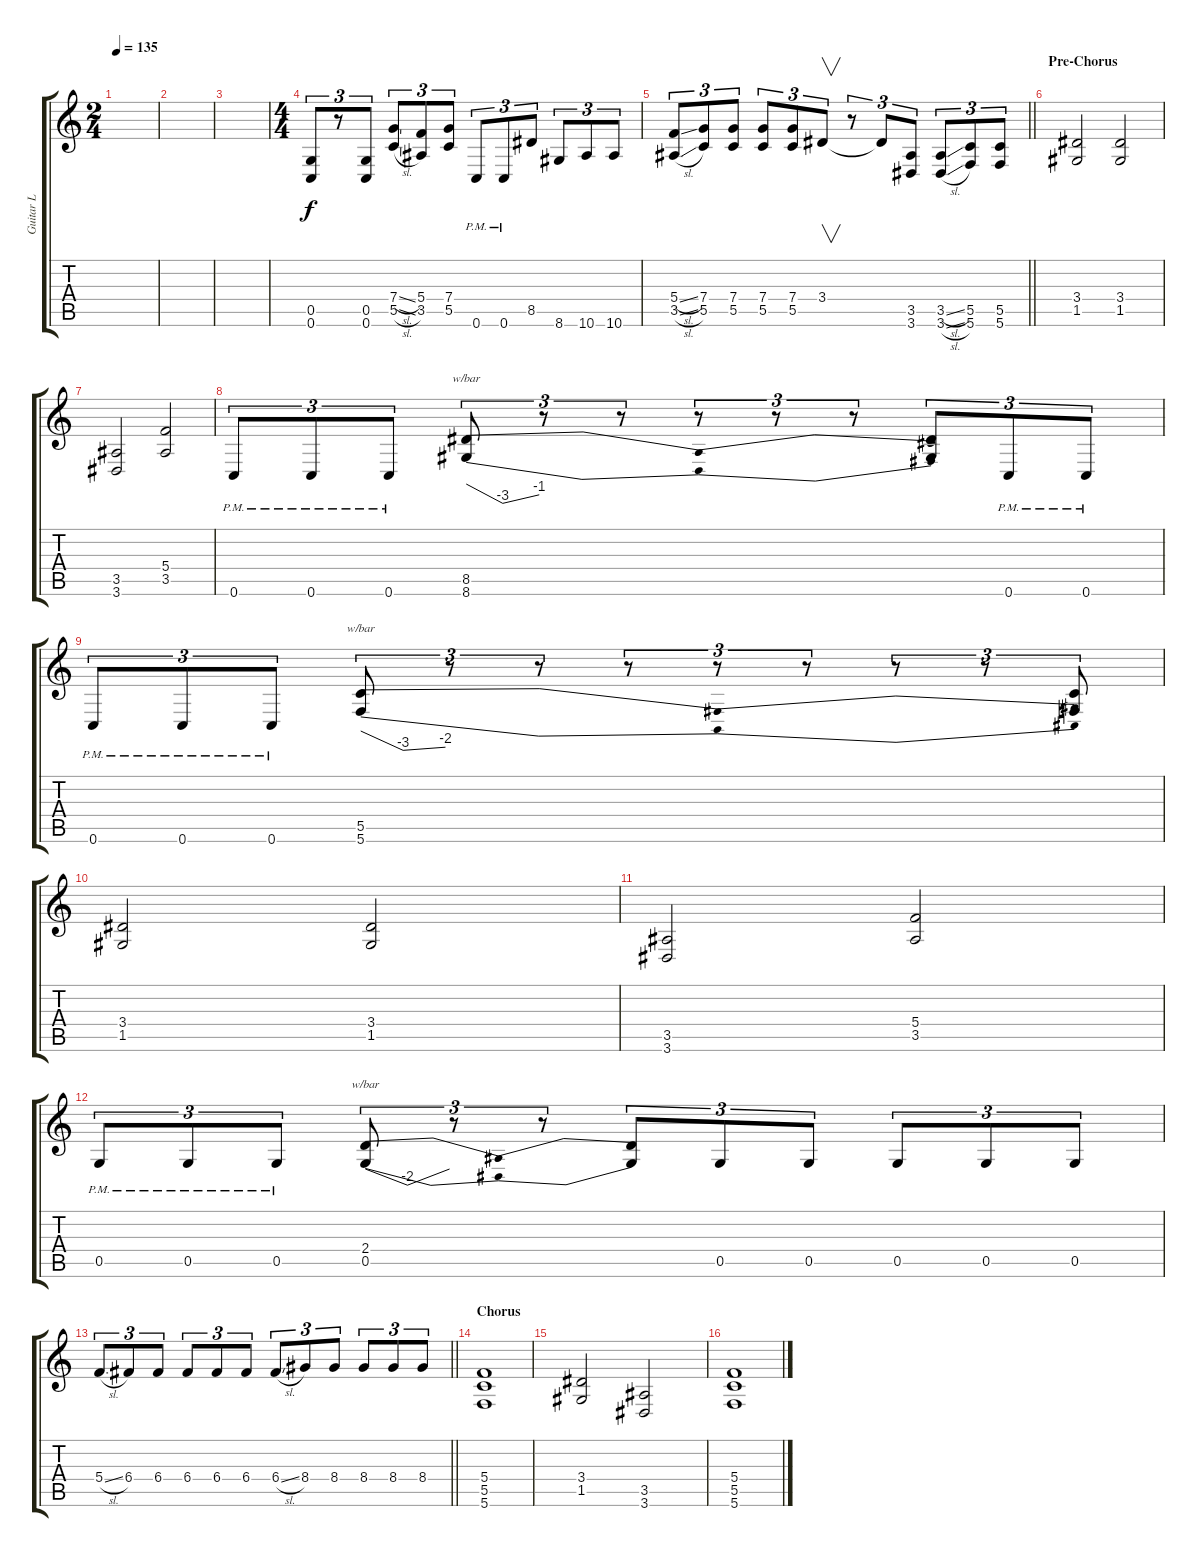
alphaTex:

\track ("Guitar L" "Guitar L") {instrument distortionguitar}
\staff {score tabs}
\tuning (D4 A3 F3 C3 G2 C2) {hide}
\ts (2 4)
\tempo 135
\clef g2
\ks c
|
|
|
\ts (4 4)
(0.5 0.6).8{tu (3 2)} r.8{tu (3 2)} (0.5 0.6).8{tu (3 2)} (7.4{sl} 5.5{sl}).8{tu (3 2)} (5.4 3.5).8{tu (3 2)} (7.4 5.5).8{tu (3 2)} 0.6{pm}.8{tu (3 2)} 0.6{pm}.8{tu (3 2)} 8.5.8{tu (3 2)} 8.6.8{tu (3 2)} 10.6.8{tu (3 2)} 10.6.8{tu (3 2)} |
\barLineRight lightlight
(5.4{sl} 3.5{sl}).8{tu (3 2)} (7.4 5.5).8{tu (3 2)} (7.4 5.5).8{tu (3 2)} (7.4 5.5).8{tu (3 2)} (7.4 5.5).8{tu (3 2)} 3.4.8{v tu (3 2) instrument guitarharmonics} r.8{tu (3 2)} 3.4{t}.8{tu (3 2)} (3.5 3.6).8{tu (3 2) instrument distortionguitar} (3.5{sl} 3.6{sl}).8{tu (3 2)} (5.5 5.6).8{tu (3 2)} (5.5 5.6).8{tu (3 2)} |
\section ("" "Pre-Chorus")
(3.4 1.5).2 (3.4 1.5).2 |
(3.5 3.6).2 (5.4 3.5).2 |
0.6{pm}.8{tu (3 2)} 0.6{pm}.8{tu (3 2)} 0.6{pm}.8{tu (3 2)} (8.5 8.6).8{tu (3 2) tbe (dip default 0 0 36 -12 60 -4)} r.8{tu (3 2)} r.8{tu (3 2)} r.8{tu (3 2)} r.8{tu (3 2)} r.8{tu (3 2)} (8.5{t} 8.6{t}).8{tu (3 2)} 0.6{pm}.8{tu (3 2)} 0.6{pm}.8{tu (3 2)} |
0.6{pm}.8{tu (3 2)} 0.6{pm}.8{tu (3 2)} 0.6{pm}.8{tu (3 2)} (5.5 5.6).8{tu (3 2) tbe (dip default 0 0 38 -12 60 -8)} r.8{tu (3 2)} r.8{tu (3 2)} r.8{tu (3 2)} r.8{tu (3 2)} r.8{tu (3 2)} r.8{tu (3 2)} r.8{tu (3 2)} (5.5{t} 5.6{t}).8{tu (3 2)} |
(3.4 1.5).2 (3.4 1.5).2 |
(3.5 3.6).2 (5.4 3.5).2 |
0.5{pm}.8{tu (3 2)} 0.5{pm}.8{tu (3 2)} 0.5{pm}.8{tu (3 2)} (2.4 0.5).8{tu (3 2) tbe (dip default 0 0 34 -8 60 0)} r.8{tu (3 2)} r.8{tu (3 2)} (2.4{t} 0.5{t}).8{tu (3 2)} 0.5.8{tu (3 2)} 0.5.8{tu (3 2)} 0.5.8{tu (3 2)} 0.5.8{tu (3 2)} 0.5.8{tu (3 2)} |
\barLineRight lightlight
5.4{sl}.8{tu (3 2) balance 8} 6.4.8{tu (3 2)} 6.4.8{tu (3 2)} 6.4.8{tu (3 2)} 6.4.8{tu (3 2)} 6.4.8{tu (3 2)} 6.4{sl}.8{tu (3 2)} 8.4.8{tu (3 2)} 8.4.8{tu (3 2)} 8.4.8{tu (3 2)} 8.4.8{tu (3 2)} 8.4.8{tu (3 2)} |
\section ("" "Chorus")
(5.4 5.5 5.6).1 |
(3.4 1.5).2 (3.5 3.6).2 |
(5.4 5.5 5.6).1
